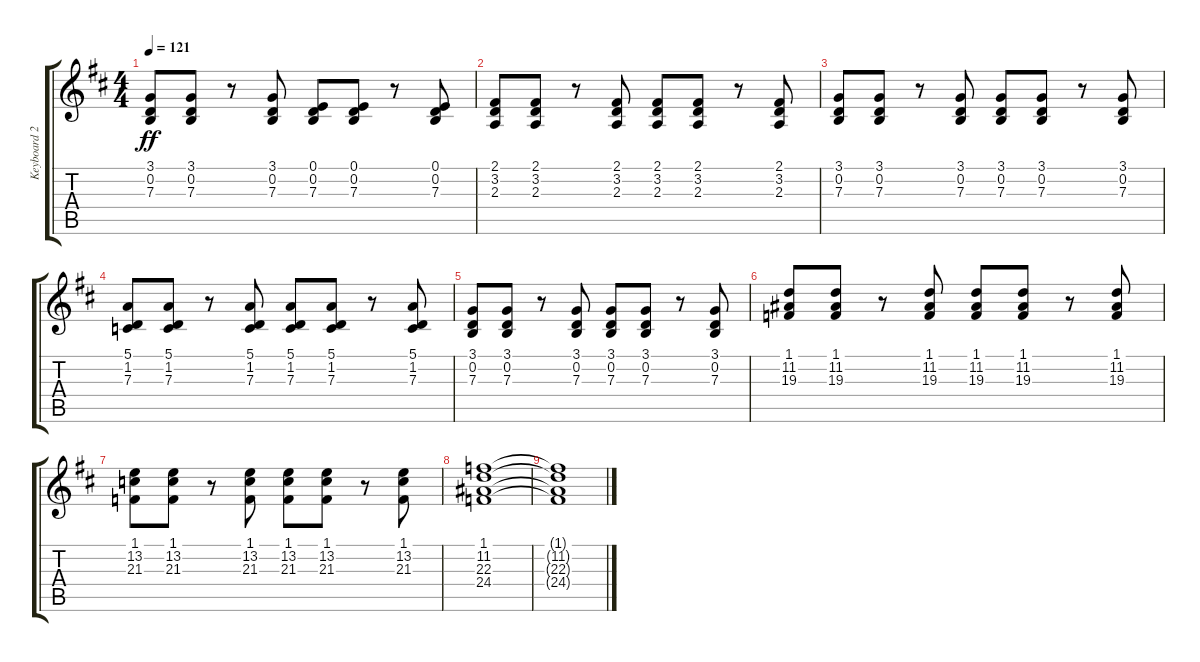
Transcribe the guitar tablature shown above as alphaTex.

\track ("Keyboard 2" "Keyboard 2") {instrument stringensemble1}
\staff {score tabs}
\tuning (E4 B3 G3 D3 A2 E2) {hide}
\ts (4 4)
\tempo 121
\clef g2
\ks d
(3.1 0.2 7.3).8{dy ff} (3.1 0.2 7.3).8 r.8 (3.1 0.2 7.3).8 (0.1 0.2 7.3).8 (0.1 0.2 7.3).8 r.8 (0.1 0.2 7.3).8 |
(2.1 3.2 2.3).8 (2.1 3.2 2.3).8 r.8 (2.1 3.2 2.3).8 (2.1 3.2 2.3).8 (2.1 3.2 2.3).8 r.8 (2.1 3.2 2.3).8 |
(3.1 0.2 7.3).8 (3.1 0.2 7.3).8 r.8 (3.1 0.2 7.3).8 (3.1 0.2 7.3).8 (3.1 0.2 7.3).8 r.8 (3.1 0.2 7.3).8 |
(5.1 1.2 7.3).8 (5.1 1.2 7.3).8 r.8 (5.1 1.2 7.3).8 (5.1 1.2 7.3).8 (5.1 1.2 7.3).8 r.8 (5.1 1.2 7.3).8 |
(3.1 0.2 7.3).8 (3.1 0.2 7.3).8 r.8 (3.1 0.2 7.3).8 (3.1 0.2 7.3).8 (3.1 0.2 7.3).8 r.8 (3.1 0.2 7.3).8 |
(1.1 11.2 19.3).8 (1.1 11.2 19.3).8 r.8 (1.1 11.2 19.3).8 (1.1 11.2 19.3).8 (1.1 11.2 19.3).8 r.8 (1.1 11.2 19.3).8 |
(1.1 13.2 21.3).8 (1.1 13.2 21.3).8 r.8 (1.1 13.2 21.3).8 (1.1 13.2 21.3).8 (1.1 13.2 21.3).8 r.8 (1.1 13.2 21.3).8 |
(1.1 11.2 22.3 24.4).1 |
(1.1{t} 11.2{t} 22.3{t} 24.4{t}).1
